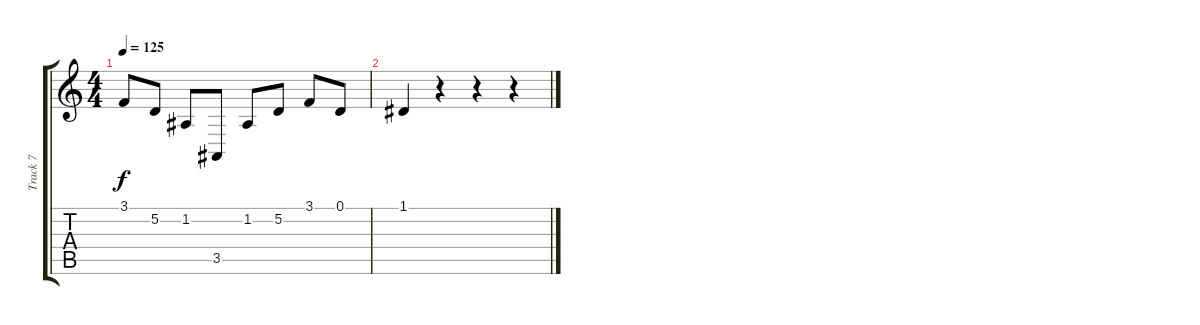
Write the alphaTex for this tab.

\track ("Track 7" "Track 7") {instrument electricgrandpiano}
\staff {score tabs}
\tuning (D4 A3 F3 C3 G2 C2) {hide}
\ts (4 4)
\tempo 125
\clef g2
\ks c
3.1.8{dy f} 5.2.8 1.2.8 3.5.8 1.2.8 5.2.8 3.1.8 0.1.8 |
1.1.4 r.4 r.4 r.4
